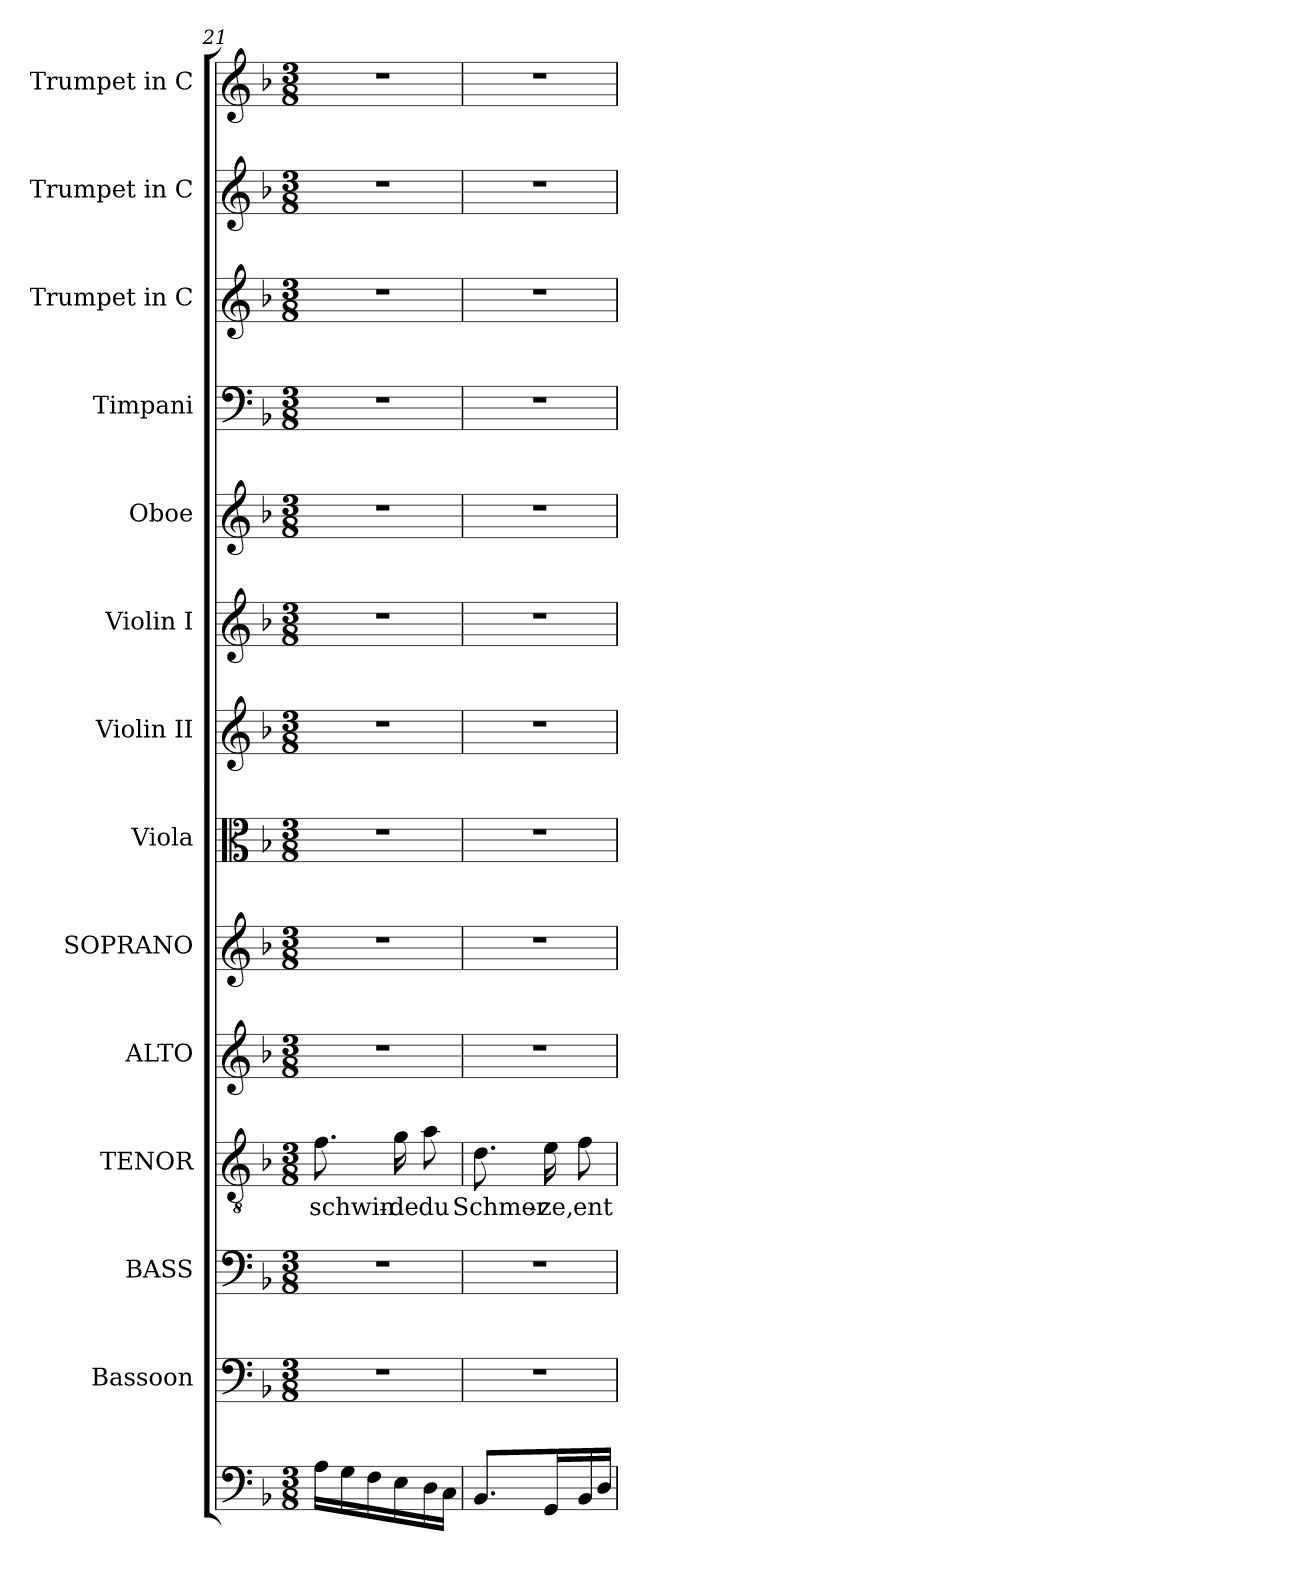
**kern	**kern	**kern	**kern	**text	**kern	**kern	**kern	**kern	**kern	**kern	**kern	**kern	**kern	**kern
*part14	*part13	*part12	*part11	*part11	*part10	*part9	*part8	*part7	*part6	*part5	*part4	*part3	*part2	*part1
*staff14	*staff13	*staff12	*staff11	*staff11	*staff10	*staff9	*staff8	*staff7	*staff6	*staff5	*staff4	*staff3	*staff2	*staff1
*	*I"Bassoon	*I"BASS	*I"TENOR	*	*I"ALTO	*I"SOPRANO	*I"Viola	*I"Violin II	*I"Violin I	*I"Oboe	*I"Timpani	*I"Trumpet in C	*I"Trumpet in C	*I"Trumpet in C
*	*	*	*	*	*I'Alto	*I'Soprano	*I'Viola	*I'Violin II	*I'Violin I	*I'Oboe	*I'Timp.	*	*	*
*clefF4	*clefF4	*clefF4	*clefGv2	*	*clefG2	*clefG2	*clefC3	*clefG2	*clefG2	*clefG2	*clefF4	*clefG2	*clefG2	*clefG2
*	*	*	*ITrd7c12	*	*	*	*	*	*	*	*	*	*	*
*k[b-]	*k[b-]	*k[b-]	*k[b-]	*	*k[b-]	*k[b-]	*k[b-]	*k[b-]	*k[b-]	*k[b-]	*k[b-]	*k[b-]	*k[b-]	*k[b-]
*F:	*F:	*F:	*F:	*	*F:	*F:	*F:	*F:	*F:	*F:	*F:	*F:	*F:	*F:
*M3/8	*M3/8	*M3/8	*M3/8	*	*M3/8	*M3/8	*M3/8	*M3/8	*M3/8	*M3/8	*M3/8	*M3/8	*M3/8	*M3/8
=21	=21	=21	=21	=21	=21	=21	=21	=21	=21	=21	=21	=21	=21	=21
!	!LO:N:vis=1	!LO:N:vis=1	!	!	!	!	!	!	!	!	!	!	!	!
!	!	!	!	!LO:LY:b:color=#000000	!LO:N:vis=1	!LO:N:vis=1	!LO:N:vis=1	!LO:N:vis=1	!LO:N:vis=1	!LO:N:vis=1	!LO:N:vis=1	!LO:N:vis=1	!LO:N:vis=1	!LO:N:vis=1
16Ai\LL	4.r	4.r	8.Fi\	-schwin-	4.r	4.r	4.r	4.r	4.r	4.r	4.r	4.r	4.r	4.r
16Gi\	.	.	.	.	.	.	.	.	.	.	.	.	.	.
16Fi\	.	.	.	.	.	.	.	.	.	.	.	.	.	.
!	!	!	!	!LO:LY:b:color=#000000	!	!	!	!	!	!	!	!	!	!
16Ei\	.	.	16Gi\	-de	.	.	.	.	.	.	.	.	.	.
!	!	!	!	!LO:LY:b:color=#000000	!	!	!	!	!	!	!	!	!	!
16Di\	.	.	8Ai\	du	.	.	.	.	.	.	.	.	.	.
16Ci\JJ	.	.	.	.	.	.	.	.	.	.	.	.	.	.
=22	=22	=22	=22	=22	=22	=22	=22	=22	=22	=22	=22	=22	=22	=22
!	!LO:N:vis=1	!LO:N:vis=1	!	!	!	!	!	!	!	!	!	!	!	!
!	!	!	!	!LO:LY:b:color=#000000	!LO:N:vis=1	!LO:N:vis=1	!LO:N:vis=1	!LO:N:vis=1	!LO:N:vis=1	!LO:N:vis=1	!LO:N:vis=1	!LO:N:vis=1	!LO:N:vis=1	!LO:N:vis=1
8.BB-i/L	4.r	4.r	8.Di\	Schmer-	4.r	4.r	4.r	4.r	4.r	4.r	4.r	4.r	4.r	4.r
!	!	!	!	!LO:LY:b:color=#000000	!	!	!	!	!	!	!	!	!	!
16GGi/L	.	.	16Ei\	-ze,	.	.	.	.	.	.	.	.	.	.
!	!	!	!	!LO:LY:b:color=#000000	!	!	!	!	!	!	!	!	!	!
16BB-i/	.	.	8Fi\	ent-	.	.	.	.	.	.	.	.	.	.
16Di/JJ	.	.	.	.	.	.	.	.	.	.	.	.	.	.
=	=	=	=	=	=	=	=	=	=	=	=	=	=	=
*-	*-	*-	*-	*-	*-	*-	*-	*-	*-	*-	*-	*-	*-	*-
